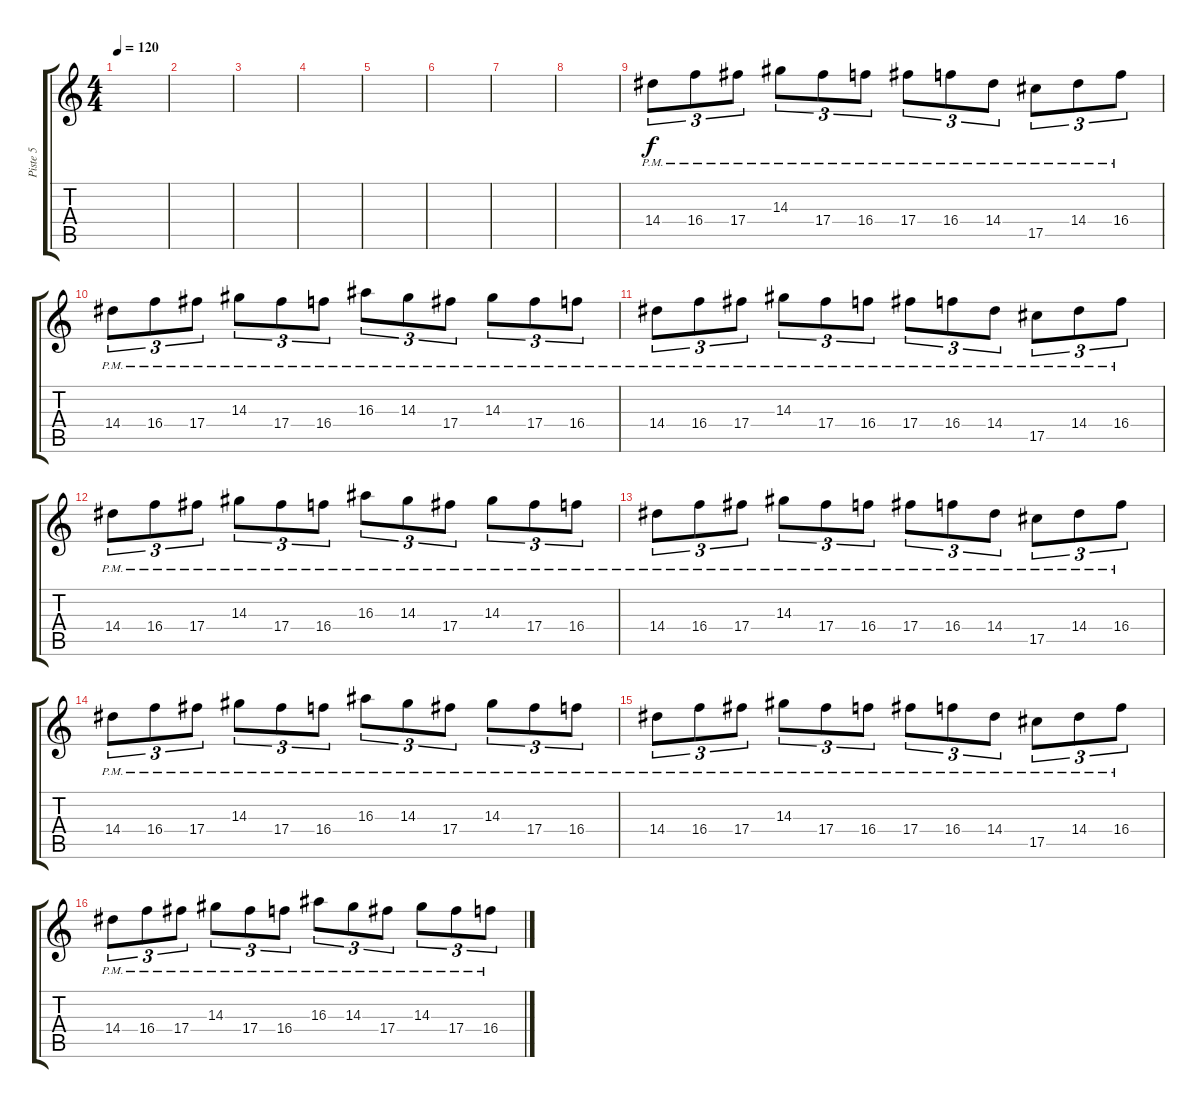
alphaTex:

\track ("Piste 5" "Piste 5") {instrument overdrivenguitar}
\staff {score tabs}
\tuning (Eb4 Bb3 Gb3 Db3 Ab2 Eb2) {hide}
\ts (4 4)
\tempo 120
\clef g2
\ks c
|
|
|
|
|
|
|
|
14.4{pm}.8{tu (3 2)} 16.4{pm}.8{tu (3 2)} 17.4{pm}.8{tu (3 2)} 14.3{pm}.8{tu (3 2)} 17.4{pm}.8{tu (3 2)} 16.4{pm}.8{tu (3 2)} 17.4{pm}.8{tu (3 2)} 16.4{pm}.8{tu (3 2)} 14.4{pm}.8{tu (3 2)} 17.5{pm}.8{tu (3 2)} 14.4{pm}.8{tu (3 2)} 16.4{pm}.8{tu (3 2)} |
14.4{pm}.8{tu (3 2)} 16.4{pm}.8{tu (3 2)} 17.4{pm}.8{tu (3 2)} 14.3{pm}.8{tu (3 2)} 17.4{pm}.8{tu (3 2)} 16.4{pm}.8{tu (3 2)} 16.3{pm}.8{tu (3 2)} 14.3{pm}.8{tu (3 2)} 17.4{pm}.8{tu (3 2)} 14.3{pm}.8{tu (3 2)} 17.4{pm}.8{tu (3 2)} 16.4{pm}.8{tu (3 2)} |
14.4{pm}.8{tu (3 2)} 16.4{pm}.8{tu (3 2)} 17.4{pm}.8{tu (3 2)} 14.3{pm}.8{tu (3 2)} 17.4{pm}.8{tu (3 2)} 16.4{pm}.8{tu (3 2)} 17.4{pm}.8{tu (3 2)} 16.4{pm}.8{tu (3 2)} 14.4{pm}.8{tu (3 2)} 17.5{pm}.8{tu (3 2)} 14.4{pm}.8{tu (3 2)} 16.4{pm}.8{tu (3 2)} |
14.4{pm}.8{tu (3 2)} 16.4{pm}.8{tu (3 2)} 17.4{pm}.8{tu (3 2)} 14.3{pm}.8{tu (3 2)} 17.4{pm}.8{tu (3 2)} 16.4{pm}.8{tu (3 2)} 16.3{pm}.8{tu (3 2)} 14.3{pm}.8{tu (3 2)} 17.4{pm}.8{tu (3 2)} 14.3{pm}.8{tu (3 2)} 17.4{pm}.8{tu (3 2)} 16.4{pm}.8{tu (3 2)} |
14.4{pm}.8{tu (3 2)} 16.4{pm}.8{tu (3 2)} 17.4{pm}.8{tu (3 2)} 14.3{pm}.8{tu (3 2)} 17.4{pm}.8{tu (3 2)} 16.4{pm}.8{tu (3 2)} 17.4{pm}.8{tu (3 2)} 16.4{pm}.8{tu (3 2)} 14.4{pm}.8{tu (3 2)} 17.5{pm}.8{tu (3 2)} 14.4{pm}.8{tu (3 2)} 16.4{pm}.8{tu (3 2)} |
14.4{pm}.8{tu (3 2)} 16.4{pm}.8{tu (3 2)} 17.4{pm}.8{tu (3 2)} 14.3{pm}.8{tu (3 2)} 17.4{pm}.8{tu (3 2)} 16.4{pm}.8{tu (3 2)} 16.3{pm}.8{tu (3 2)} 14.3{pm}.8{tu (3 2)} 17.4{pm}.8{tu (3 2)} 14.3{pm}.8{tu (3 2)} 17.4{pm}.8{tu (3 2)} 16.4{pm}.8{tu (3 2)} |
14.4{pm}.8{tu (3 2)} 16.4{pm}.8{tu (3 2)} 17.4{pm}.8{tu (3 2)} 14.3{pm}.8{tu (3 2)} 17.4{pm}.8{tu (3 2)} 16.4{pm}.8{tu (3 2)} 17.4{pm}.8{tu (3 2)} 16.4{pm}.8{tu (3 2)} 14.4{pm}.8{tu (3 2)} 17.5{pm}.8{tu (3 2)} 14.4{pm}.8{tu (3 2)} 16.4{pm}.8{tu (3 2)} |
14.4{pm}.8{tu (3 2)} 16.4{pm}.8{tu (3 2)} 17.4{pm}.8{tu (3 2)} 14.3{pm}.8{tu (3 2)} 17.4{pm}.8{tu (3 2)} 16.4{pm}.8{tu (3 2)} 16.3{pm}.8{tu (3 2)} 14.3{pm}.8{tu (3 2)} 17.4{pm}.8{tu (3 2)} 14.3{pm}.8{tu (3 2)} 17.4{pm}.8{tu (3 2)} 16.4{pm}.8{tu (3 2)}
